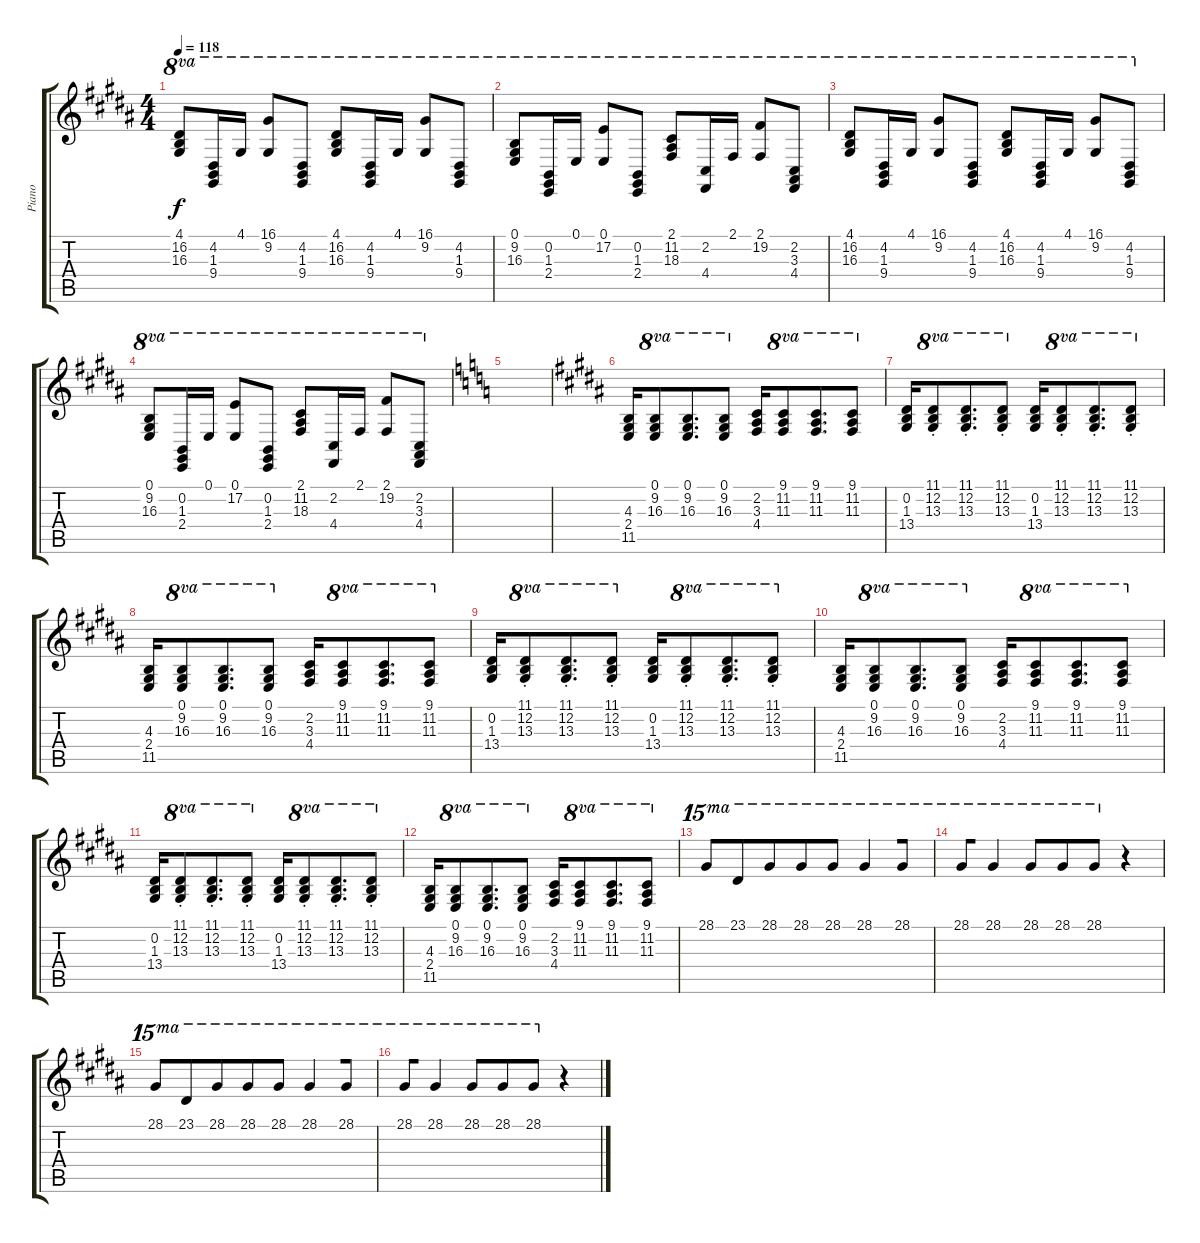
\track ("Piano" "Piano") {instrument electricgrandpiano}
\staff {score tabs}
\tuning (E4 B3 G3 D3 A2 E2) {hide}
\ts (4 4)
\tempo 118
\clef g2
\ks b
(4.1 16.2 16.3).8{ot 8va dy f} (4.2 1.3 9.4).16{ot 8va} 4.1.16{ot 8va} (16.1 9.2).8{ot 8va} (4.2 1.3 9.4).8{ot 8va} (4.1 16.2 16.3).8{ot 8va} (4.2 1.3 9.4).16{ot 8va} 4.1.16{ot 8va} (16.1 9.2).8{ot 8va} (4.2 1.3 9.4).8{ot 8va} |
(0.1 9.2 16.3).8{ot 8va} (0.2 1.3 2.4).16{ot 8va} 0.1.16{ot 8va} (0.1 17.2).8{ot 8va} (0.2 1.3 2.4).8{ot 8va} (2.1 11.2 18.3).8{ot 8va} (2.2 4.4).16{ot 8va} 2.1.16{ot 8va} (2.1 19.2).8{ot 8va} (2.2 3.3 4.4).8{ot 8va} |
(4.1 16.2 16.3).8{ot 8va} (4.2 1.3 9.4).16{ot 8va} 4.1.16{ot 8va} (16.1 9.2).8{ot 8va} (4.2 1.3 9.4).8{ot 8va} (4.1 16.2 16.3).8{ot 8va} (4.2 1.3 9.4).16{ot 8va} 4.1.16{ot 8va} (16.1 9.2).8{ot 8va} (4.2 1.3 9.4).8{ot 8va} |
(0.1 9.2 16.3).8{ot 8va} (0.2 1.3 2.4).16{ot 8va} 0.1.16{ot 8va} (0.1 17.2).8{ot 8va} (0.2 1.3 2.4).8{ot 8va} (2.1 11.2 18.3).8{ot 8va} (2.2 4.4).16{ot 8va} 2.1.16{ot 8va} (2.1 19.2).8{ot 8va} (2.2 3.3 4.4).8{ot 8va} |
\ks c
|
\ks b
(4.3 2.4 11.5).16 (0.1 9.2 16.3).8{ot 8va beam merge} (0.1 9.2 16.3).8{d ot 8va beam merge} (0.1 9.2 16.3).8{ot 8va} (2.2 3.3 4.4).16 (9.1 11.2 11.3).8{ot 8va} (9.1 11.2 11.3).8{d ot 8va beam merge} (9.1 11.2 11.3).8{ot 8va} |
(0.2 1.3 13.4).16 (11.1{st} 12.2{st} 13.3{st}).8{ot 8va} (11.1{st} 12.2{st} 13.3{st}).8{d ot 8va beam merge} (11.1{st} 12.2{st} 13.3{st}).8{ot 8va} (0.2 1.3 13.4).16 (11.1{st} 12.2{st} 13.3{st}).8{ot 8va} (11.1{st} 12.2{st} 13.3{st}).8{d ot 8va beam merge} (11.1{st} 12.2{st} 13.3{st}).8{ot 8va} |
(4.3 2.4 11.5).16 (0.1 9.2 16.3).8{ot 8va beam merge} (0.1 9.2 16.3).8{d ot 8va beam merge} (0.1 9.2 16.3).8{ot 8va} (2.2 3.3 4.4).16 (9.1 11.2 11.3).8{ot 8va} (9.1 11.2 11.3).8{d ot 8va beam merge} (9.1 11.2 11.3).8{ot 8va} |
(0.2 1.3 13.4).16 (11.1{st} 12.2{st} 13.3{st}).8{ot 8va} (11.1{st} 12.2{st} 13.3{st}).8{d ot 8va beam merge} (11.1{st} 12.2{st} 13.3{st}).8{ot 8va} (0.2 1.3 13.4).16 (11.1{st} 12.2{st} 13.3{st}).8{ot 8va} (11.1{st} 12.2{st} 13.3{st}).8{d ot 8va beam merge} (11.1{st} 12.2{st} 13.3{st}).8{ot 8va} |
(4.3 2.4 11.5).16 (0.1 9.2 16.3).8{ot 8va beam merge} (0.1 9.2 16.3).8{d ot 8va beam merge} (0.1 9.2 16.3).8{ot 8va} (2.2 3.3 4.4).16 (9.1 11.2 11.3).8{ot 8va} (9.1 11.2 11.3).8{d ot 8va beam merge} (9.1 11.2 11.3).8{ot 8va} |
(0.2 1.3 13.4).16 (11.1{st} 12.2{st} 13.3{st}).8{ot 8va} (11.1{st} 12.2{st} 13.3{st}).8{d ot 8va beam merge} (11.1{st} 12.2{st} 13.3{st}).8{ot 8va} (0.2 1.3 13.4).16 (11.1{st} 12.2{st} 13.3{st}).8{ot 8va} (11.1{st} 12.2{st} 13.3{st}).8{d ot 8va beam merge} (11.1{st} 12.2{st} 13.3{st}).8{ot 8va} |
(4.3 2.4 11.5).16 (0.1 9.2 16.3).8{ot 8va beam merge} (0.1 9.2 16.3).8{d ot 8va beam merge} (0.1 9.2 16.3).8{ot 8va} (2.2 3.3 4.4).16 (9.1 11.2 11.3).8{ot 8va} (9.1 11.2 11.3).8{d ot 8va beam merge} (9.1 11.2 11.3).8{ot 8va} |
28.1.8{ot 15ma} 23.1.8{ot 15ma beam merge} 28.1.8{ot 15ma beam merge} 28.1.8{ot 15ma beam merge} 28.1.8{ot 15ma beam merge} 28.1.4{ot 15ma beam merge} 28.1.8{ot 15ma} |
28.1.8{ot 15ma beam merge} 28.1.4{ot 15ma beam merge} 28.1.8{ot 15ma beam merge} 28.1.8{ot 15ma beam merge} 28.1.8{ot 15ma} r.4 |
28.1.8{ot 15ma} 23.1.8{ot 15ma beam merge} 28.1.8{ot 15ma beam merge} 28.1.8{ot 15ma beam merge} 28.1.8{ot 15ma beam merge} 28.1.4{ot 15ma beam merge} 28.1.8{ot 15ma} |
28.1.8{ot 15ma beam merge} 28.1.4{ot 15ma beam merge} 28.1.8{ot 15ma beam merge} 28.1.8{ot 15ma beam merge} 28.1.8{ot 15ma} r.4
